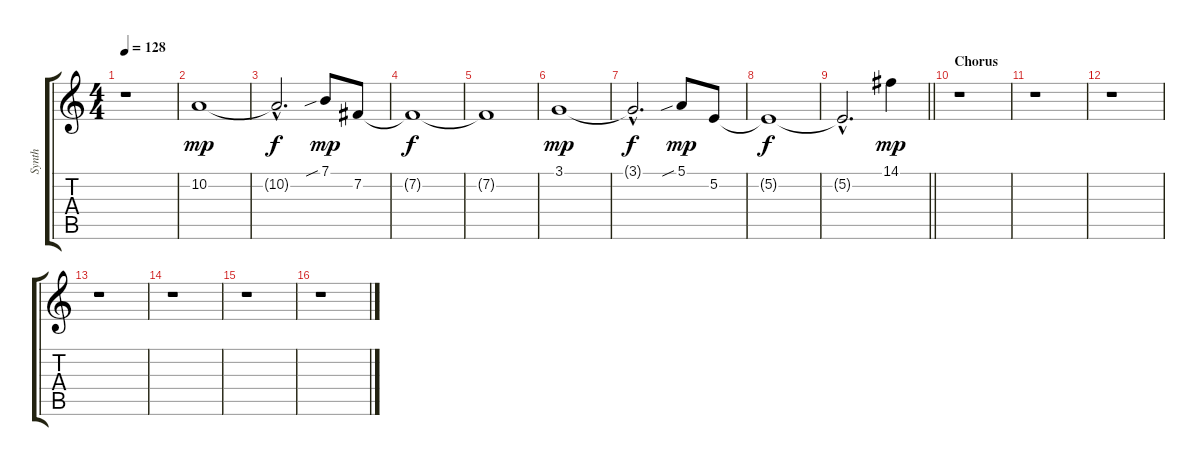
\track ("Synth" "Synth") {instrument lead3calliope}
\staff {score tabs}
\tuning (E4 B3 G3 D3 A2 E2) {hide}
\ts (4 4)
\tempo 128
\clef g2
\ks c
r.1{dy f} |
10.2.1{dy mp volume 16 balance 8 instrument lead3calliope} |
10.2{hac t}.2{d dy f} 7.1{sib}.8{dy mp} 7.2.8 |
7.2{t}.1{dy f} |
7.2{t}.1 |
3.1.1{dy mp} |
3.1{hac t}.2{d dy f} 5.1{sib}.8{dy mp} 5.2.8 |
5.2{t}.1{dy f} |
\barLineRight lightlight
5.2{hac t}.2{d} 14.1.4{dy mp} |
\section ("" "Chorus")
r.1 |
r.1 |
r.1 |
r.1 |
r.1 |
r.1 |
r.1
